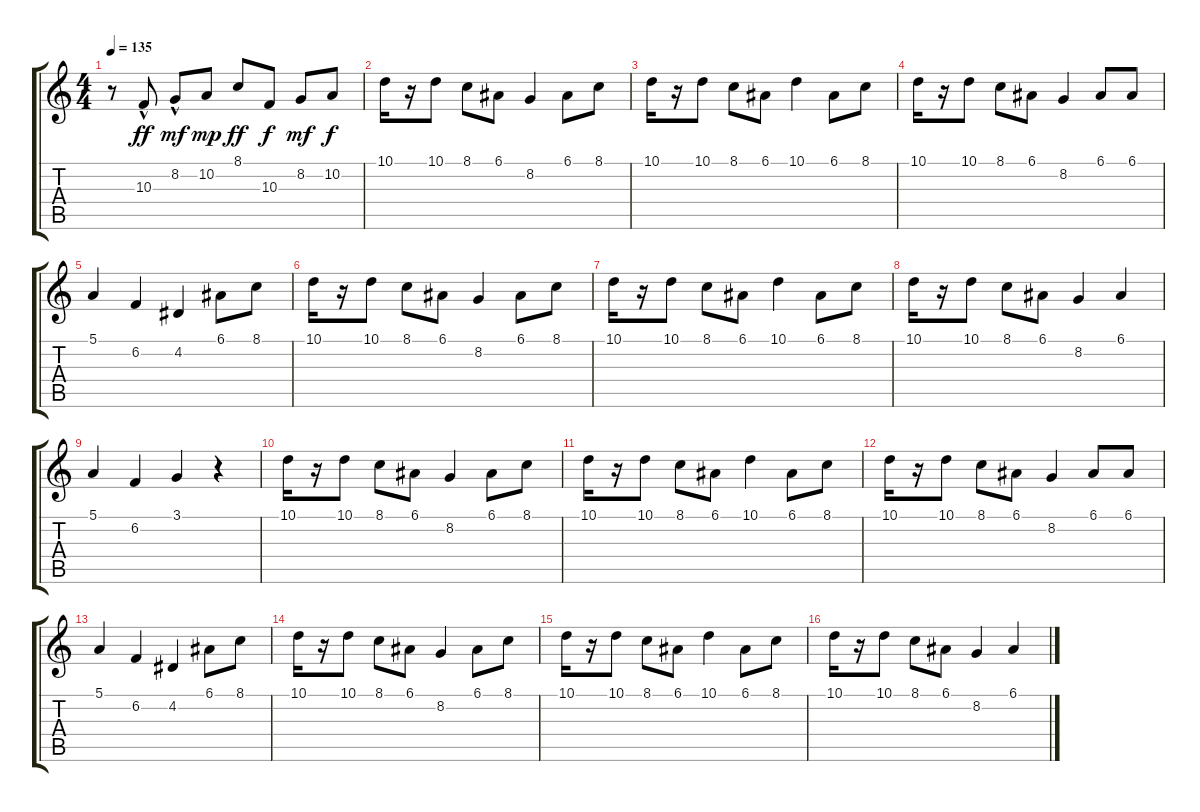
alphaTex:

\track "" {instrument electricgrandpiano}
\staff {score tabs}
\tuning (E4 B3 G3 D3 A2 E2) {hide}
\ts (4 4)
\tempo 135
\clef g2
\ks c
r.8{dy ff} 10.3{hac}.8 8.2{hac}.8{dy mf} 10.2.8{dy mp} 8.1.8{dy ff} 10.3.8{dy f} 8.2.8{dy mf} 10.2.8{dy f} |
10.1.16 r.16 10.1.8 8.1.8 6.1.8 8.2.4 6.1.8 8.1.8 |
10.1.16 r.16 10.1.8 8.1.8 6.1.8 10.1.4 6.1.8 8.1.8 |
10.1.16 r.16 10.1.8 8.1.8 6.1.8 8.2.4 6.1.8 6.1.8 |
5.1.4 6.2.4 4.2.4 6.1.8 8.1.8 |
10.1.16 r.16 10.1.8 8.1.8 6.1.8 8.2.4 6.1.8 8.1.8 |
10.1.16 r.16 10.1.8 8.1.8 6.1.8 10.1.4 6.1.8 8.1.8 |
10.1.16 r.16 10.1.8 8.1.8 6.1.8 8.2.4 6.1.4 |
5.1.4 6.2.4 3.1.4 r.4 |
10.1.16 r.16 10.1.8 8.1.8 6.1.8 8.2.4 6.1.8 8.1.8 |
10.1.16 r.16 10.1.8 8.1.8 6.1.8 10.1.4 6.1.8 8.1.8 |
10.1.16 r.16 10.1.8 8.1.8 6.1.8 8.2.4 6.1.8 6.1.8 |
5.1.4 6.2.4 4.2.4 6.1.8 8.1.8 |
10.1.16 r.16 10.1.8 8.1.8 6.1.8 8.2.4 6.1.8 8.1.8 |
10.1.16 r.16 10.1.8 8.1.8 6.1.8 10.1.4 6.1.8 8.1.8 |
10.1.16 r.16 10.1.8 8.1.8 6.1.8 8.2.4 6.1.4
